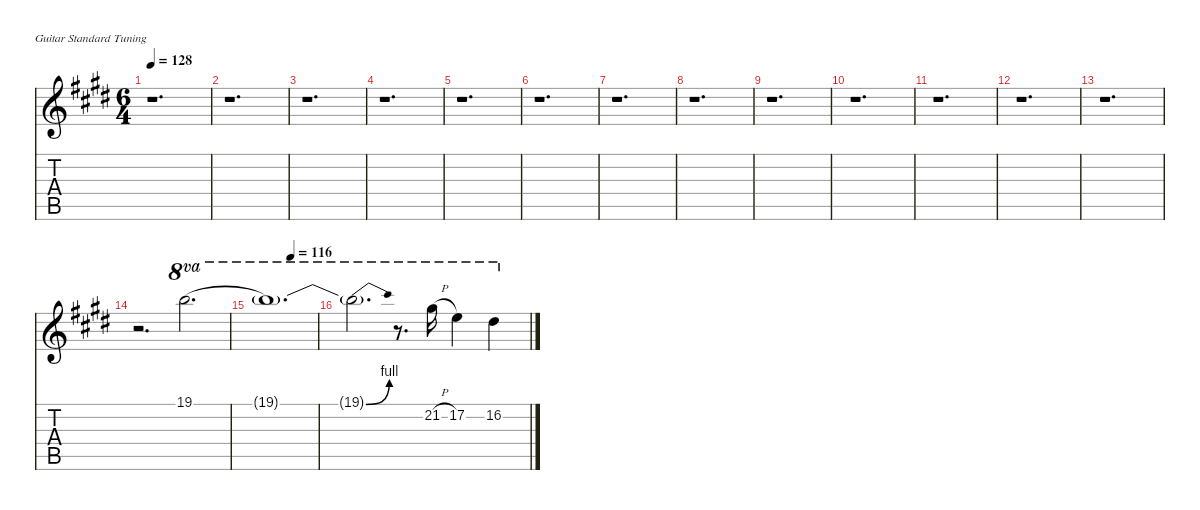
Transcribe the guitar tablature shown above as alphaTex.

\defaultSystemsLayout 4
\hideDynamics
\bracketExtendMode nobrackets
\singleTrackTrackNamePolicy hidden
\multiTrackTrackNamePolicy hidden
\firstSystemTrackNameMode fullname
\firstSystemTrackNameOrientation horizontal
\otherSystemsTrackNameOrientation horizontal
\track ("Guitar 1" "n.guit.") {instrument acousticguitarnylon}
\staff {score tabs}
\tuning (E4 B3 G3 D3 A2 E2)
\ts (6 4)
\tempo 128
\clef g2
\ks e
r.1{d dy f beam Down} |
r.1{d beam Down} |
r.1{d beam Down} |
r.1{d beam Down} |
r.1{d beam Down} |
r.1{d beam Down} |
r.1{d beam Down} |
r.1{d beam Down} |
r.1{d beam Down} |
r.1{d beam Down} |
r.1{d beam Down} |
r.1{d beam Down} |
r.1{d beam Down} |
r.2{d beam Down} 19.1{be (hold 0 0 60 0) acc forcenatural}.2{d ot 8va beam Down} |
\tempo (116 0.5)
19.1{t acc forcenatural}.1{d ot 8va beam Down} |
19.1{be (bend 0 0 60 4) t acc forcenatural}.2{d ot 8va beam Down} r.8{d ot 8va beam Down} 21.2{h acc #}.16{ot 8va beam Down} 17.2{acc forcenatural}.4{ot 8va beam Down} 16.2{acc #}.4{ot 8va beam Down}
